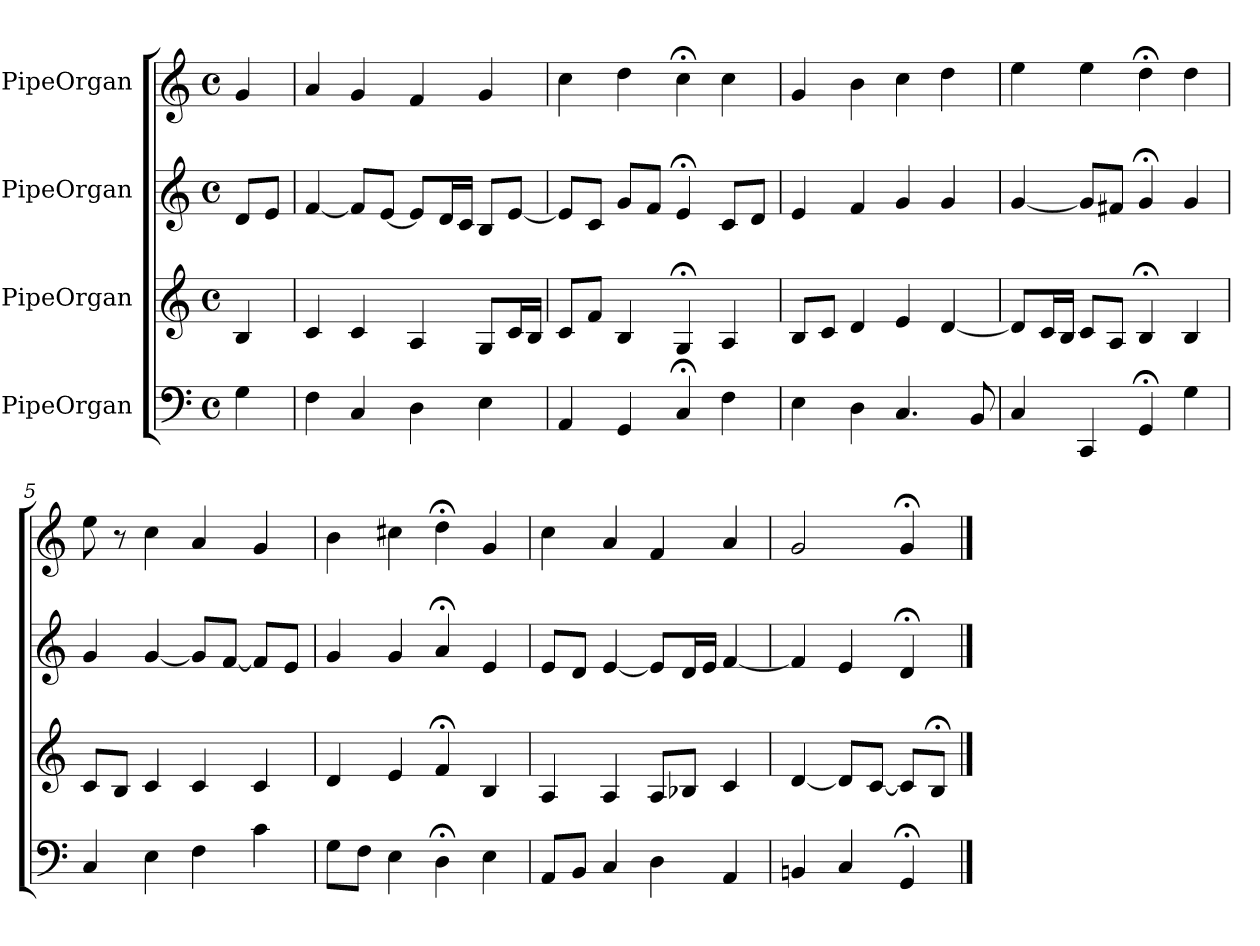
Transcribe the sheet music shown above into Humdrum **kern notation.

**kern	**kern	**kern	**kern
*part4	*part3	*part2	*part1
*staff4	*staff3	*staff2	*staff1
*I"PipeOrgan	*I"PipeOrgan	*I"PipeOrgan	*I"PipeOrgan
*k[]	*k[]	*k[]	*k[]
*M4/4	*M4/4	*M4/4	*M4/4
*met(c)	*met(c)	*met(c)	*met(c)
*MM60	*MM60	*MM60	*MM60
=	=	=	=
4G	4B	8dL	4g
.	.	8eJ	.
=1	=1	=1	=1
4F	4c	[4f	4a
4C	4c	8fL]	4g
.	.	[8eJ	.
4D	4A	8eL]	4f
.	.	16dL	.
.	.	16cJJ	.
4E	8GL	8BL	4g
.	16cL	[8eJ	.
.	16BJJ	.	.
=2	=2	=2	=2
4AA	8cL	8eL]	4cc
.	8fJ	8cJ	.
4GG	4B	8gL	4dd
.	.	8fJ	.
4C;<	4G;<	4e;<	4cc;<
4F	4A	8cL	4cc
.	.	8dJ	.
=3	=3	=3	=3
4E	8BL	4e	4g
.	8cJ	.	.
4D	4d	4f	4b
4.C	4e	4g	4cc
.	[4d	4g	4dd
8BB	.	.	.
=4	=4	=4	=4
4C	8dL]	[4g	4ee
.	16cL	.	.
.	16BJJ	.	.
4CC	8cL	8gL]	4ee
.	8AJ	8f#XJ	.
4GG;<	4B;<	4g;<	4dd;<
4G	4B	4g	4dd
=5	=5	=5	=5
4C	8cL	4g	8ee
.	8BJ	.	8r
4E	4c	[4g	4cc
4F	4c	8gL]	4a
.	.	[8fJ	.
4c	4c	8fL]	4g
.	.	8eJ	.
=6	=6	=6	=6
8GL	4d	4g	4b
8FJ	.	.	.
4E	4e	4g	4cc#X
4D;<	4f;<	4a;<	4dd;<
4E	4B	4e	4g
=7	=7	=7	=7
8AAL	4A	8eL	4cc
8BBJ	.	8dJ	.
4C	4A	[4e	4a
4D	8AL	8eL]	4f
.	8B-XJ	16dL	.
.	.	16eJJ	.
4AA	4c	[4f	4a
=8	=8	=8	=8
4BBn	[4d	4f]	2g
4C	8dL]	4e	.
.	[8cJ	.	.
4GG;<	8cL]	4d;<	4g;<
.	8B;<J	.	.
==	==	==	==
*-	*-	*-	*-
